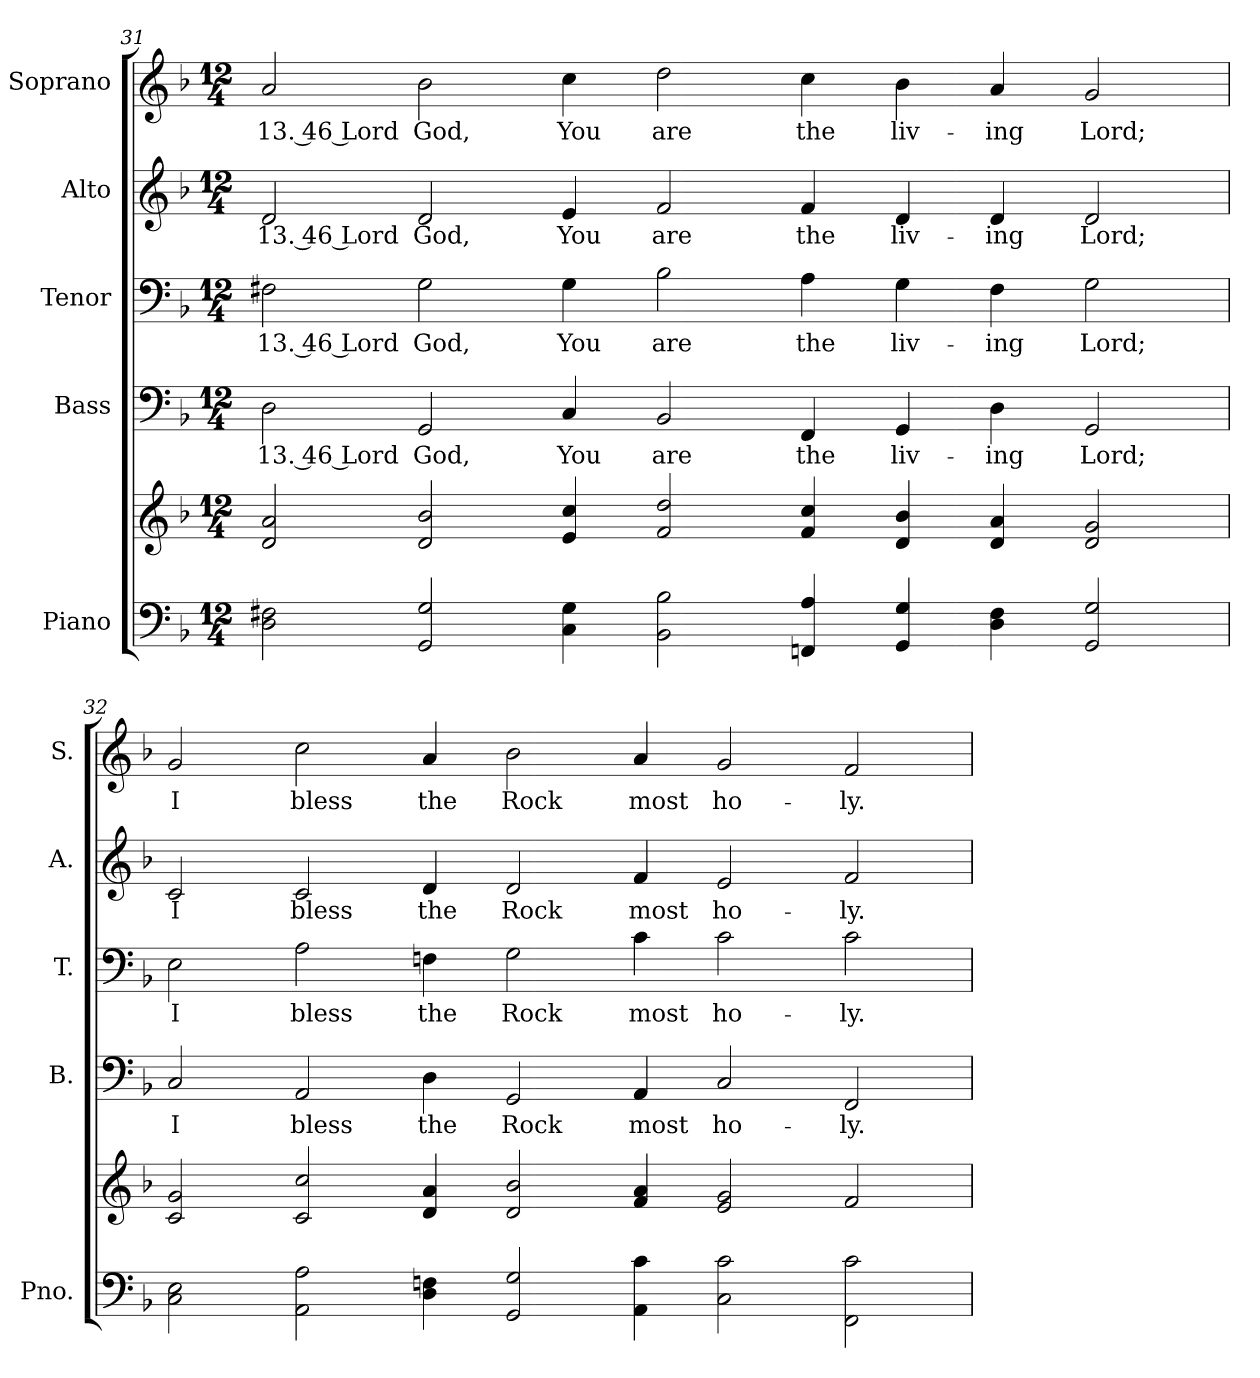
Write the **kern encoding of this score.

**kern	**kern	**kern	**text	**kern	**text	**kern	**text	**kern	**text
*part5	*part5	*part4	*part4	*part3	*part3	*part2	*part2	*part1	*part1
*staff6	*staff5	*staff4	*staff4	*staff3	*staff3	*staff2	*staff2	*staff1	*staff1
*I"Piano	*	*I"Bass	*	*I"Tenor	*	*I"Alto	*	*I"Soprano	*
*I'Pno.	*	*I'B.	*	*I'T.	*	*I'A.	*	*I'S.	*
!!LO:PB:g=z
*clefF4	*clefG2	*clefF4	*	*clefF4	*	*clefG2	*	*clefG2	*
*k[b-]	*k[b-]	*k[b-]	*	*k[b-]	*	*k[b-]	*	*k[b-]	*
*d:	*d:	*d:	*	*d:	*	*d:	*	*d:	*
*M12/4	*M12/4	*M12/4	*	*M12/4	*	*M12/4	*	*M12/4	*
=31	=31	=31	=31	=31	=31	=31	=31	=31	=31
!	!	!	!LO:LY:b:color=#000000	!	!	!	!	!	!
!	!	!	!	!	!LO:LY:b:color=#000000	!	!	!	!
!	!	!	!	!	!	!	!LO:LY:b:color=#000000	!	!
!	!	!	!	!	!	!	!	!	!LO:LY:b:color=#000000
2Di\ 2F#Xi	2di/ 2ai	2Di\	13. 46 Lord	2F#Xi\	13. 46 Lord	2di/	13. 46 Lord	2ai/	13. 46 Lord
!	!	!	!LO:LY:b:color=#000000	!	!	!	!	!	!
!	!	!	!	!	!LO:LY:b:color=#000000	!	!	!	!
!	!	!	!	!	!	!	!LO:LY:b:color=#000000	!	!
!	!	!	!	!	!	!	!	!	!LO:LY:b:color=#000000
2GGi/ 2Gi	2di/ 2b-i	2GGi/	God,	2Gi\	God,	2di/	God,	2b-i\	God,
!	!	!	!LO:LY:b:color=#000000	!	!	!	!	!	!
!	!	!	!	!	!LO:LY:b:color=#000000	!	!	!	!
!	!	!	!	!	!	!	!LO:LY:b:color=#000000	!	!
!	!	!	!	!	!	!	!	!	!LO:LY:b:color=#000000
4Ci\ 4Gi	4ei/ 4cci	4Ci/	You	4Gi\	You	4ei/	You	4cci\	You
!	!	!	!LO:LY:b:color=#000000	!	!	!	!	!	!
!	!	!	!	!	!LO:LY:b:color=#000000	!	!	!	!
!	!	!	!	!	!	!	!LO:LY:b:color=#000000	!	!
!	!	!	!	!	!	!	!	!	!LO:LY:b:color=#000000
2BB-i\ 2B-i	2fi/ 2ddi	2BB-i/	are	2B-i\	are	2fi/	are	2ddi\	are
!	!	!	!LO:LY:b:color=#000000	!	!	!	!	!	!
!	!	!	!	!	!LO:LY:b:color=#000000	!	!	!	!
!	!	!	!	!	!	!	!LO:LY:b:color=#000000	!	!
!	!	!	!	!	!	!	!	!	!LO:LY:b:color=#000000
4FFni/ 4Ai	4fi/ 4cci	4FFi/	the	4Ai\	the	4fi/	the	4cci\	the
!	!	!	!LO:LY:b:color=#000000	!	!	!	!	!	!
!	!	!	!	!	!LO:LY:b:color=#000000	!	!	!	!
!	!	!	!	!	!	!	!LO:LY:b:color=#000000	!	!
!	!	!	!	!	!	!	!	!	!LO:LY:b:color=#000000
4GGi/ 4Gi	4di/ 4b-i	4GGi/	liv-	4Gi\	liv-	4di/	liv-	4b-i\	liv-
!	!	!	!LO:LY:b:color=#000000	!	!	!	!	!	!
!	!	!	!	!	!LO:LY:b:color=#000000	!	!	!	!
!	!	!	!	!	!	!	!LO:LY:b:color=#000000	!	!
!	!	!	!	!	!	!	!	!	!LO:LY:b:color=#000000
4Di\ 4F#i	4di/ 4ai	4Di\	-ing	4F#i\	-ing	4di/	-ing	4ai/	-ing
!	!	!	!LO:LY:b:color=#000000	!	!	!	!	!	!
!	!	!	!	!	!LO:LY:b:color=#000000	!	!	!	!
!	!	!	!	!	!	!	!LO:LY:b:color=#000000	!	!
!	!	!	!	!	!	!	!	!	!LO:LY:b:color=#000000
2GGi/ 2Gi	2di/ 2gi	2GGi/	Lord;	2Gi\	Lord;	2di/	Lord;	2gi/	Lord;
=32	=32	=32	=32	=32	=32	=32	=32	=32	=32
!	!	!	!LO:LY:b:color=#000000	!	!	!	!	!	!
!	!	!	!	!	!LO:LY:b:color=#000000	!	!	!	!
!	!	!	!	!	!	!	!LO:LY:b:color=#000000	!	!
!	!	!	!	!	!	!	!	!	!LO:LY:b:color=#000000
2Ci\ 2Ei	2ci/ 2gi	2Ci/	I	2Ei\	I	2ci/	I	2gi/	I
!	!	!	!LO:LY:b:color=#000000	!	!	!	!	!	!
!	!	!	!	!	!LO:LY:b:color=#000000	!	!	!	!
!	!	!	!	!	!	!	!LO:LY:b:color=#000000	!	!
!	!	!	!	!	!	!	!	!	!LO:LY:b:color=#000000
2AAi\ 2Ai	2ci/ 2cci	2AAi/	bless	2Ai\	bless	2ci/	bless	2cci\	bless
!	!	!	!LO:LY:b:color=#000000	!	!	!	!	!	!
!	!	!	!	!	!LO:LY:b:color=#000000	!	!	!	!
!	!	!	!	!	!	!	!LO:LY:b:color=#000000	!	!
!	!	!	!	!	!	!	!	!	!LO:LY:b:color=#000000
4Di\ 4Fni	4di/ 4ai	4Di\	the	4Fni\	the	4di/	the	4ai/	the
!	!	!	!LO:LY:b:color=#000000	!	!	!	!	!	!
!	!	!	!	!	!LO:LY:b:color=#000000	!	!	!	!
!	!	!	!	!	!	!	!LO:LY:b:color=#000000	!	!
!	!	!	!	!	!	!	!	!	!LO:LY:b:color=#000000
2GGi/ 2Gi	2di/ 2b-i	2GGi/	Rock	2Gi\	Rock	2di/	Rock	2b-i\	Rock
!	!	!	!LO:LY:b:color=#000000	!	!	!	!	!	!
!	!	!	!	!	!LO:LY:b:color=#000000	!	!	!	!
!	!	!	!	!	!	!	!LO:LY:b:color=#000000	!	!
!	!	!	!	!	!	!	!	!	!LO:LY:b:color=#000000
4AAi\ 4ci	4fi/ 4ai	4AAi/	most	4ci\	most	4fi/	most	4ai/	most
!	!	!	!LO:LY:b:color=#000000	!	!	!	!	!	!
!	!	!	!	!	!LO:LY:b:color=#000000	!	!	!	!
!	!	!	!	!	!	!	!LO:LY:b:color=#000000	!	!
!	!	!	!	!	!	!	!	!	!LO:LY:b:color=#000000
2Ci\ 2ci	2ei/ 2gi	2Ci/	ho-	2ci\	ho-	2ei/	ho-	2gi/	ho-
!	!	!	!LO:LY:b:color=#000000	!	!	!	!	!	!
!	!	!	!	!	!LO:LY:b:color=#000000	!	!	!	!
!	!	!	!	!	!	!	!LO:LY:b:color=#000000	!	!
!	!	!	!	!	!	!	!	!	!LO:LY:b:color=#000000
2FFi\ 2ci	2fi/	2FFi/	-ly.	2ci\	-ly.	2fi/	-ly.	2fi/	-ly.
=	=	=	=	=	=	=	=	=	=
*-	*-	*-	*-	*-	*-	*-	*-	*-	*-
